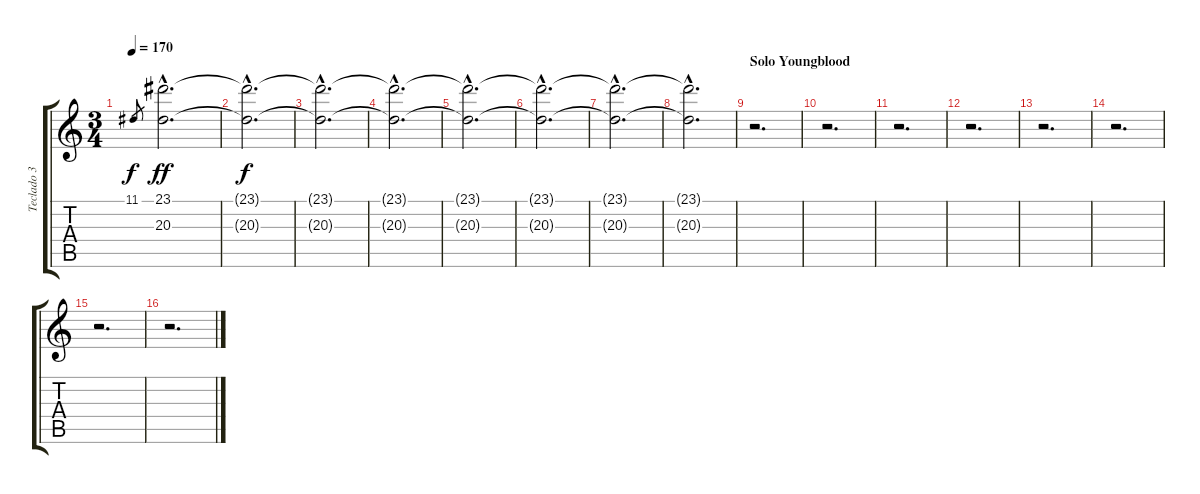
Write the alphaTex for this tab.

\track ("Teclado 3" "Teclado 3") {instrument stringensemble1}
\staff {score tabs}
\tuning (E4 B3 G3 D3 A2 E2) {hide}
\ts (3 4)
\tempo 170
\clef g2
\ks c
11.1.8{gr dy f} (23.1{hac} 20.3{hac}).2{d dy ff volume 8 instrument stringensemble1} |
(23.1{hac t} 20.3{hac t}).2{d dy f} |
(23.1{hac t} 20.3{hac t}).2{d} |
(23.1{hac t} 20.3{hac t}).2{d} |
(23.1{hac t} 20.3{hac t}).2{d} |
(23.1{hac t} 20.3{hac t}).2{d} |
(23.1{hac t} 20.3{hac t}).2{d} |
(23.1{hac t} 20.3{hac t}).2{d} |
\section ("" "Solo Youngblood")
r.2{d} |
r.2{d} |
r.2{d} |
r.2{d} |
r.2{d} |
r.2{d} |
r.2{d} |
r.2{d}
